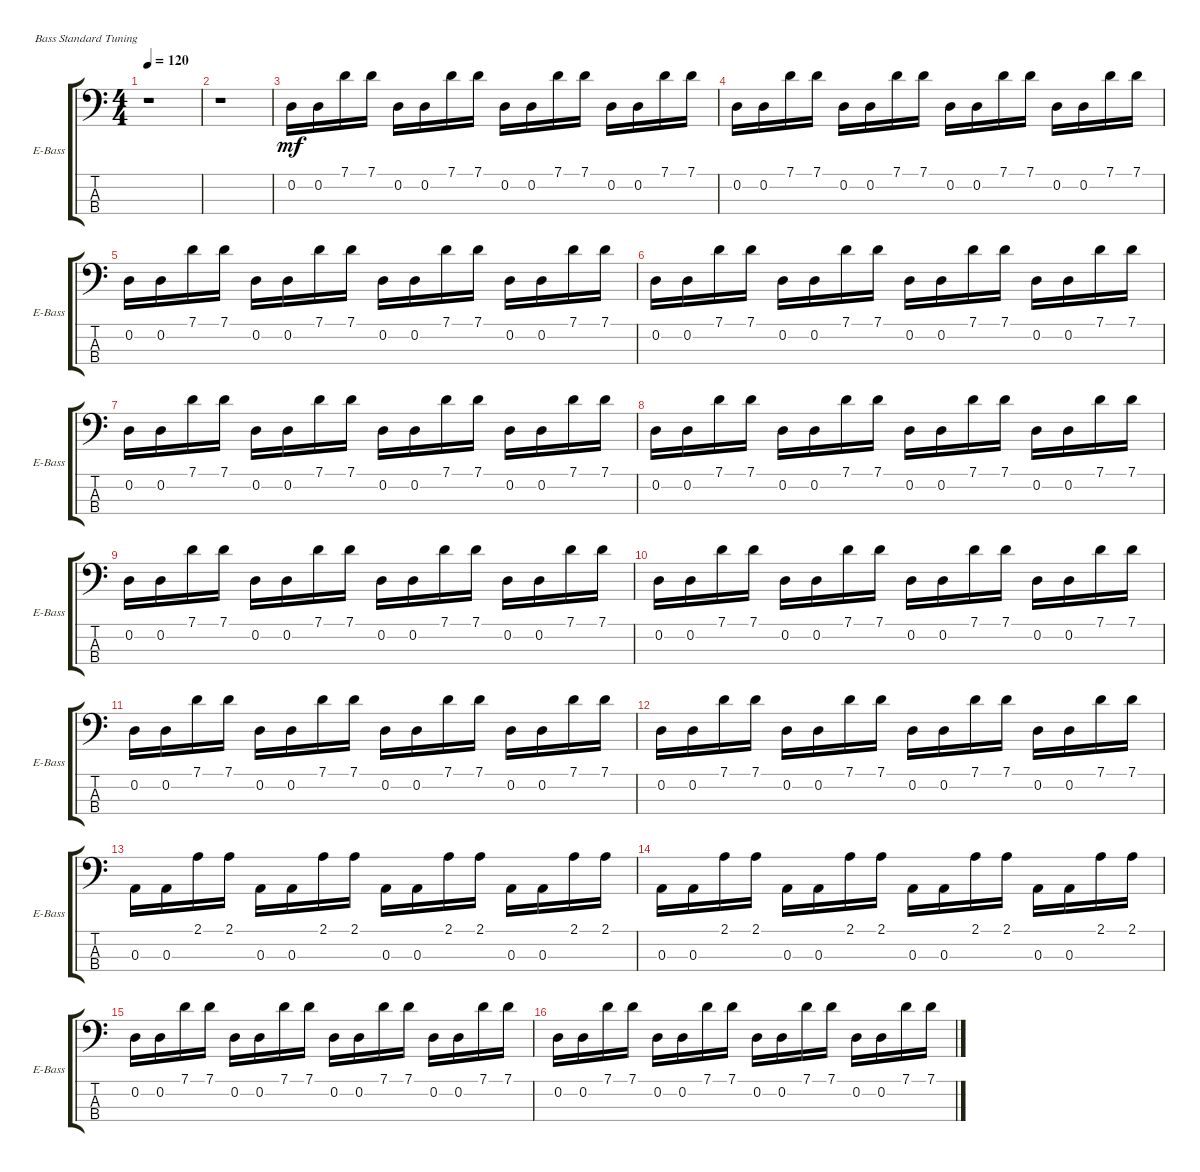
\bracketExtendMode groupsimilarinstruments
\singleTrackTrackNamePolicy allsystems
\multiTrackTrackNamePolicy allsystems
\firstSystemTrackNameOrientation horizontal
\otherSystemsTrackNameOrientation horizontal
\track ("Bass" "E-Bass") {instrument electricbassfinger}
\staff {score tabs}
\tuning (G2 D2 A1 E1)
\ts (4 4)
\tempo 120
\clef f4
\ks c
r.1{dy mf instrument electricbassfinger} |
r.1 |
0.2.16 0.2.16 7.1.16 7.1.16 0.2.16 0.2.16 7.1.16 7.1.16 0.2.16 0.2.16 7.1.16 7.1.16 0.2.16 0.2.16 7.1.16 7.1.16 |
0.2.16 0.2.16 7.1.16 7.1.16 0.2.16 0.2.16 7.1.16 7.1.16 0.2.16 0.2.16 7.1.16 7.1.16 0.2.16 0.2.16 7.1.16 7.1.16 |
0.2.16 0.2.16 7.1.16 7.1.16 0.2.16 0.2.16 7.1.16 7.1.16 0.2.16 0.2.16 7.1.16 7.1.16 0.2.16 0.2.16 7.1.16 7.1.16 |
0.2.16 0.2.16 7.1.16 7.1.16 0.2.16 0.2.16 7.1.16 7.1.16 0.2.16 0.2.16 7.1.16 7.1.16 0.2.16 0.2.16 7.1.16 7.1.16 |
0.2.16 0.2.16 7.1.16 7.1.16 0.2.16 0.2.16 7.1.16 7.1.16 0.2.16 0.2.16 7.1.16 7.1.16 0.2.16 0.2.16 7.1.16 7.1.16 |
0.2.16 0.2.16 7.1.16 7.1.16 0.2.16 0.2.16 7.1.16 7.1.16 0.2.16 0.2.16 7.1.16 7.1.16 0.2.16 0.2.16 7.1.16 7.1.16 |
0.2.16 0.2.16 7.1.16 7.1.16 0.2.16 0.2.16 7.1.16 7.1.16 0.2.16 0.2.16 7.1.16 7.1.16 0.2.16 0.2.16 7.1.16 7.1.16 |
0.2.16 0.2.16 7.1.16 7.1.16 0.2.16 0.2.16 7.1.16 7.1.16 0.2.16 0.2.16 7.1.16 7.1.16 0.2.16 0.2.16 7.1.16 7.1.16 |
0.2.16 0.2.16 7.1.16 7.1.16 0.2.16 0.2.16 7.1.16 7.1.16 0.2.16 0.2.16 7.1.16 7.1.16 0.2.16 0.2.16 7.1.16 7.1.16 |
0.2.16 0.2.16 7.1.16 7.1.16 0.2.16 0.2.16 7.1.16 7.1.16 0.2.16 0.2.16 7.1.16 7.1.16 0.2.16 0.2.16 7.1.16 7.1.16 |
0.3.16 0.3.16 2.1.16 2.1.16 0.3.16 0.3.16 2.1.16 2.1.16 0.3.16 0.3.16 2.1.16 2.1.16 0.3.16 0.3.16 2.1.16 2.1.16 |
0.3.16 0.3.16 2.1.16 2.1.16 0.3.16 0.3.16 2.1.16 2.1.16 0.3.16 0.3.16 2.1.16 2.1.16 0.3.16 0.3.16 2.1.16 2.1.16 |
0.2.16 0.2.16 7.1.16 7.1.16 0.2.16 0.2.16 7.1.16 7.1.16 0.2.16 0.2.16 7.1.16 7.1.16 0.2.16 0.2.16 7.1.16 7.1.16 |
0.2.16 0.2.16 7.1.16 7.1.16 0.2.16 0.2.16 7.1.16 7.1.16 0.2.16 0.2.16 7.1.16 7.1.16 0.2.16 0.2.16 7.1.16 7.1.16
